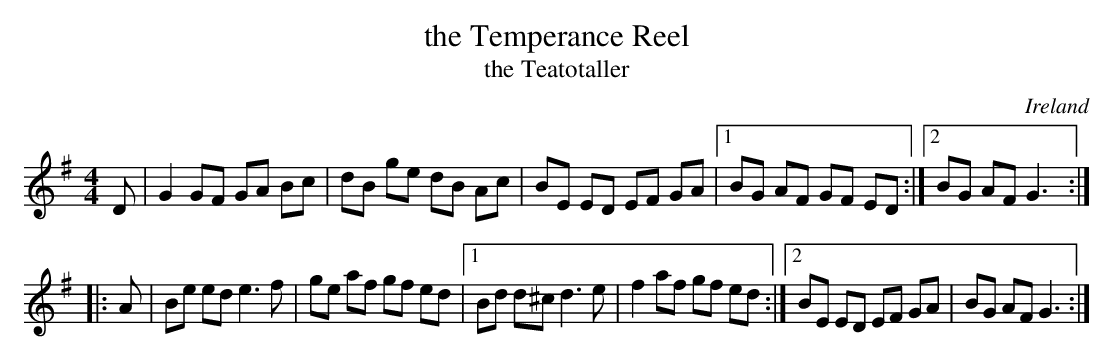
X:1
T:the Temperance Reel
T:the Teatotaller
O:Ireland
M:4/4
K:G
D|G2 GF GA Bc|dB ge dB Ac| BE ED EF GA\
|1BG AF GF ED :|2BG AF G3:|
|:A|Be ed e3f |ge af gf ed\
|1Bd d^c d3e|f2 af gf ed\
:|2BE ED EF GA| BG AF G3:|
